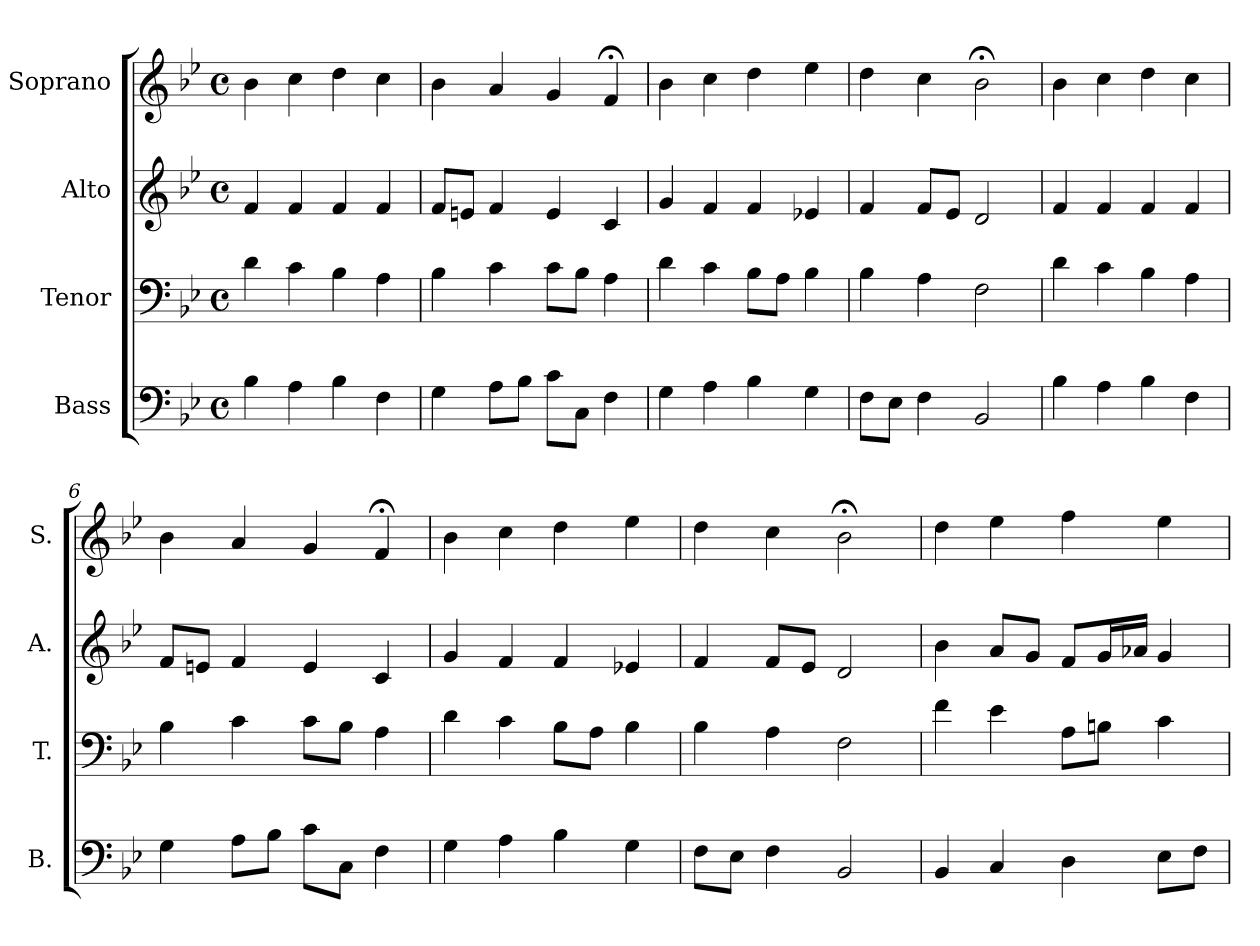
**kern	**kern	**kern	**kern
*part4	*part3	*part2	*part1
*staff4	*staff3	*staff2	*staff1
*I"Bass	*I"Tenor	*I"Alto	*I"Soprano
*I'B.	*I'T.	*I'A.	*I'S.
*clefF4	*clefF4	*clefG2	*clefG2
*k[b-e-]	*k[b-e-]	*k[b-e-]	*k[b-e-]
*B-:	*B-:	*B-:	*B-:
*M4/4	*M4/4	*M4/4	*M4/4
*met(c)	*met(c)	*met(c)	*met(c)
=1	=1	=1	=1
4B-\	4d\	4f/	4b-\
4A\	4c\	4f/	4cc\
4B-\	4B-\	4f/	4dd\
4F\	4A\	4f/	4cc\
=2	=2	=2	=2
4G\	4B-\	8f/L	4b-\
.	.	8en/J	.
8A\L	4c\	4f/	4a/
8B-\J	.	.	.
8c\L	8c\L	4e/	4g/
8C\J	8B-\J	.	.
4F\	4A\	4c/	4f;</
=3	=3	=3	=3
4G\	4d\	4g/	4b-\
4A\	4c\	4f/	4cc\
4B-\	8B-\L	4f/	4dd\
.	8A\J	.	.
4G\	4B-\	4e-X/	4ee-\
=4	=4	=4	=4
8F\L	4B-\	4f/	4dd\
8E-\J	.	.	.
4F\	4A\	8f/L	4cc\
.	.	8e-/J	.
2BB-/	2F\	2d/	2b-;<\
=5	=5	=5	=5
4B-\	4d\	4f/	4b-\
4A\	4c\	4f/	4cc\
4B-\	4B-\	4f/	4dd\
4F\	4A\	4f/	4cc\
!!LO:LB:g=z
=6	=6	=6	=6
4G\	4B-\	8f/L	4b-\
.	.	8en/J	.
8A\L	4c\	4f/	4a/
8B-\J	.	.	.
8c\L	8c\L	4e/	4g/
8C\J	8B-\J	.	.
4F\	4A\	4c/	4f;</
=7	=7	=7	=7
4G\	4d\	4g/	4b-\
4A\	4c\	4f/	4cc\
4B-\	8B-\L	4f/	4dd\
.	8A\J	.	.
4G\	4B-\	4e-X/	4ee-\
=8	=8	=8	=8
8F\L	4B-\	4f/	4dd\
8E-\J	.	.	.
4F\	4A\	8f/L	4cc\
.	.	8e-/J	.
2BB-/	2F\	2d/	2b-;<\
=9	=9	=9	=9
4BB-/	4f\	4b-\	4dd\
4C/	4e-\	8a/L	4ee-\
.	.	8g/J	.
4D\	8A\L	8f/L	4ff\
.	8Bn\J	16g/L	.
.	.	16a-X/JJ	.
8E-\L	4c\	4g/	4ee-\
8F\J	.	.	.
=	=	=	=
*-	*-	*-	*-
